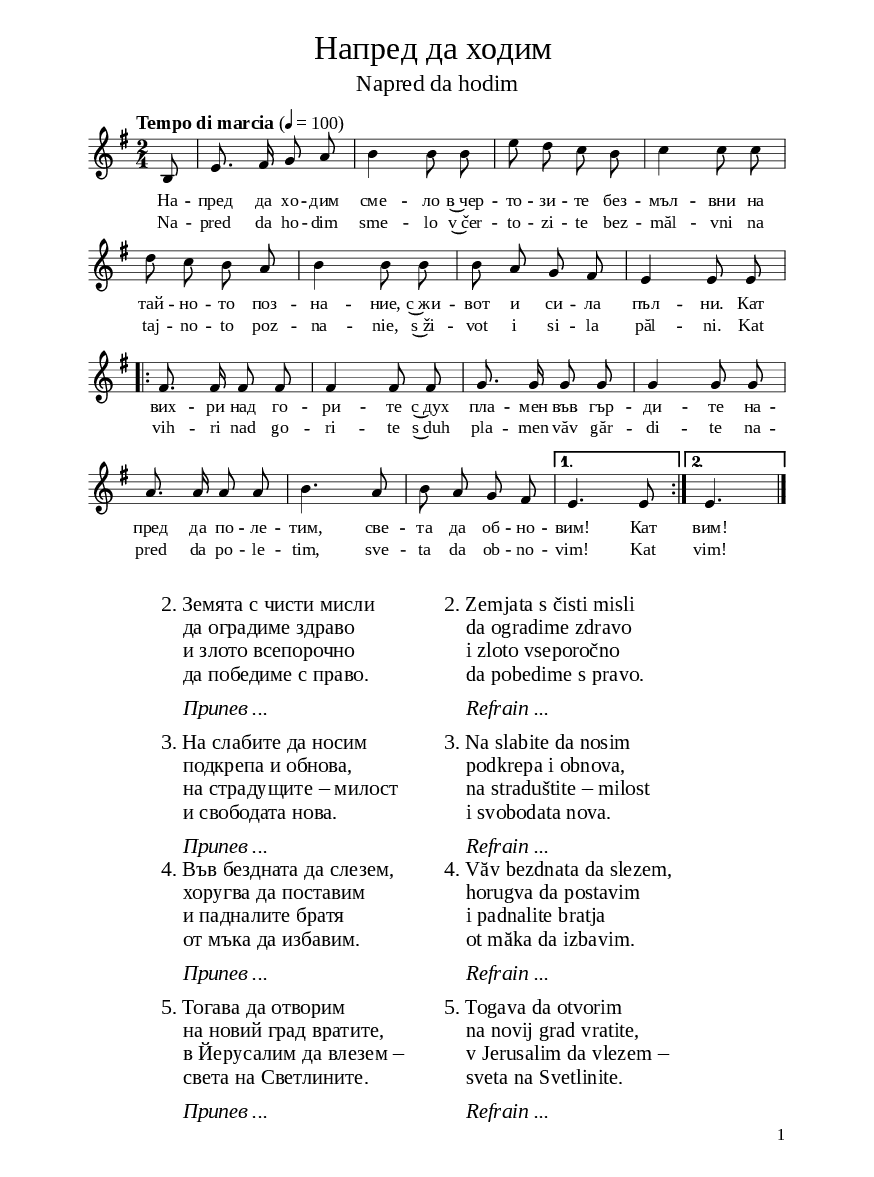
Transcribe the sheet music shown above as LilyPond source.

\version "2.24.4"

% include paper part and global functions
\include "include/globals.ily"

\bookpart {
  \label #'ref036
  \tocItem \markup "Напред да ходим – Napred da hodim"
  \include "include/bookpart-paper.ily"
  \score {
    \include "include/score-layout.ily"

    \new Voice \absolute {
      \clef treble
      \key e \minor
      \time 2/4
      \tempoFunc "Tempo di marcia" 4 "100"
      \autoBeamOff
      \partial 8


      b8 | e'8. fis'16 g'8 a' | b'4 b'8 b' | e''8 d'' c'' b' | c''4 c''8 c'' \break |
      d''8 c'' b' a' | b'4 b'8 b' | b'8 a' g' fis' | e'4 e'8 e' \break |
      \repeat volta 2 {
        fis'8. fis'16 fis'8 fis' |
        fis'4 fis'8 fis' |
        g'8. g'16 g'8 g' |
        g'4 g'8 g' | \break

        a'8.  a'16 a'8 a' |
        b'4. a'8 |
        b'8 a' g'  fis'8 |
      } \alternative {
        {  e'4. e'8 |}
        {e'4. \bar "|." \break }
      }
    }

    \addlyrics {
      На -- пред
      да хо -- дим сме -- ло в~чер -- то -- зи -- те
      без -- мъл -- вни на тай -- но -- то поз -- на --
      ние, с~жи -- вот и си -- ла пъл -- ни. Кат вих
      -- ри над го -- ри -- те с~дух пла -- мен във
      гър -- ди -- те на -- пред да по -- ле -- тим,
      све -- та да об -- но -- вим! Кат вим!}
      \addlyrics {
        Na -- pred
        da ho -- dim sme -- lo v~čer -- to -- zi -- te
        bez -- măl -- vni na taj -- no -- to poz -- na --
        nie, s~ži -- vot i si -- la păl -- ni. Kat vih
        -- ri nad go -- ri -- te s~duh pla -- men văv
        găr -- di -- te na -- pred da po -- le -- tim,
        sve -- ta da ob -- no -- vim! Kat vim!}

        \header {
          title = \titleFunc "Напред да ходим " "Napred da hodim"
        }

        \midi{}

      } % score

      \markup \empty-two

      \markup \abs-fontsize #10 {
        \hspace #10
        \override #`(baseline-skip . ,bgCoupletBaselineSkip)
        \column {
          \line {  2. Земята с чисти мисли}
          \line {   "   "да оградиме здраво}

          \line {   "   "и злото всепорочно}

          \line {   "   "да победиме с право.}
          \vspace #0.5

          \line { "   " \italic {Припев ... }}
          \vspace #0.5


          \line {   3. На слабите да носим}

          \line {   "   "подкрепа и обнова,}

          \line {   "   "на страдущите – милост}

          \line {   "   "и свободата нова.}

          \vspace #0.5
          \line { "   " \italic {Припев ...}}

          \line {  4. Във бездната да слезем,}

          \line {   "   "хоругва да поставим}

          \line {   "   "и падналите братя}

          \line {   "   "от мъка да избавим.}

          \vspace #0.5
          \line { "   " \italic {Припев ...}}
          \vspace #0.5

          \line {   5. Тогава да отворим}

          \line {   "   "на новий град вратите,}

          \line {   "   "в Йерусалим да влезем –}

          \line {   "   "света на Светлините.}
          \vspace #0.5

          \line { "   " \italic  {Припев ...}}



        }

        \hspace #5
        \override #`(baseline-skip . ,bgCoupletBaselineSkip)
        \column {
          \line {  2. Zemjata s čisti misli}
          \line {   "   "da ogradime zdravo}

          \line {   "   "i zloto vseporočno}

          \line {   "   "da pobedime s pravo.}
          \vspace #0.5

          \line { "   " \italic {Refrain ... }}
          \vspace #0.5


          \line {   3. Na slabite da nosim}

          \line {   "   "podkrepa i obnova,}

          \line {   "   "na straduštite – milost}

          \line {   "   "i svobodata nova.}

          \vspace #0.5
          \line { "   " \italic {Refrain ...}}

          \line {  4. Văv bezdnata da slezem,}

          \line {   "   "horugva da postavim}

          \line {   "   "i padnalite bratja}

          \line {   "   "ot măka da izbavim.}

          \vspace #0.5
          \line { "   " \italic {Refrain ...}}
          \vspace #0.5

          \line {   5. Togava da otvorim}

          \line {   "   "na novij grad vratite,}

          \line {   "   "v Jerusalim da vlezem –}

          \line {   "   "sveta na Svetlinite.}
          \vspace #0.5

          \line { "   " \italic  {Refrain ...}}


        } %column
      } % markup


      \pageBreak

      % include foreign translation(s) of the song
       \version "2.24.4"

\markup \fill-line { \fontsize #deTitleFontSize "Lasst uns kühn vorwärtsgehen" }
\markup \null
\markup \null
\markup \abs-fontsize #10 {
  \hspace #20
  \override #`(baseline-skip . ,deCoupletBaselineSkip)

  \column {

    \line { 1. Vorwärts, lasst uns kühn vorangehen}
    \line { "   "in die stillen Paläste des geheimen Wissens,}
    \line { "   "erfüllt von Leben und Kraft.}
    \vspace #0.5

    \line { "   " \italic { Refrain ...}  }
     \vspace #0.5

    \line { "   "Wie ein Sturmwind über den Wäldern,}

    \line { "   "mit feurigem Atem in der Brust, }

    \line { "   "vorwärts, schwingen wir uns auf, }

    \line { "   "erneuern wir die Welt!}
     \vspace #0.5

    \line { 2. Lasst uns die Erde }

    \line { "   "mit reinen Gedanken fest umzäunen }

    \line { "   "und das lasterhafte Böse}

    \line { "   "mit Recht besiegen.}
      \vspace #0.5

    \line { "   " \italic { Refrain ...}  }
  \vspace #0.5
    \line {3. Lasst uns den Schwachen}

    \line { "   "Stärkung und Erneuerung bringen,}

    \line { "   "den Leidenden Erbarmen}

    \line { "   "und die neue Freiheit.}
     \vspace #0.5

    \line { "   " \italic { Refrain ...}  }
       \vspace #0.5

    \line { 4. Lasst uns in den Abgrund steigen,}

    \line { "   "das Banner aufpflanzen}

    \line { "   "und die gefallenen Brüder}

    \line { "   "von der Qual erlösen.}
      \vspace #0.5

    \line { "   " \italic { Refrain ...}  }
      \vspace #0.5

    \line { 5. Dann lasst uns die Tore}

    \line { "   "der neuen Stadt öffnen,}

    \line { "   "lasst uns eintreten in Jerusalem  –}

    \line { "   "die Welt der Lichter.}

      \vspace #0.5
    \line { "   " \italic { Refrain ... }}
  }
}


    } % bookpart
